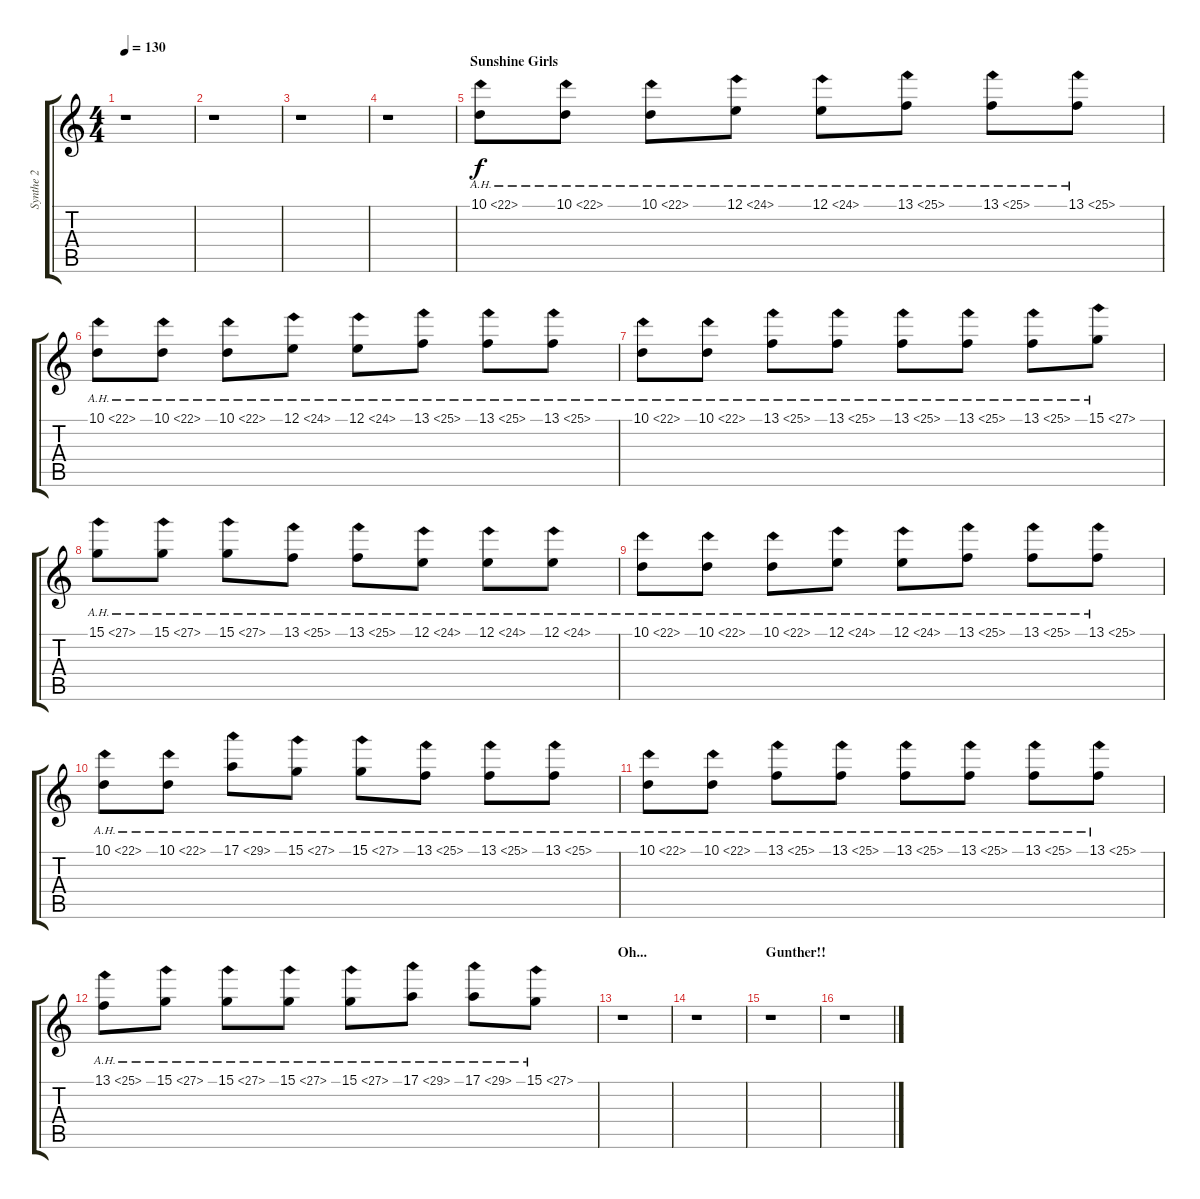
\track ("Synthe 2" "Synthe 2") {instrument pad1newage}
\staff {score tabs}
\tuning (E4 B3 G3 D3 A2 E2) {hide}
\ts (4 4)
\tempo 130
\clef g2
\ks c
r.1{dy f} |
r.1 |
r.1 |
r.1 |
\section ("" "Sunshine Girls")
10.1{ah 12}.8 10.1{ah 12}.8 10.1{ah 12}.8 12.1{ah 12}.8 12.1{ah 12}.8 13.1{ah 12}.8 13.1{ah 12}.8 13.1{ah 12}.8 |
10.1{ah 12}.8 10.1{ah 12}.8 10.1{ah 12}.8 12.1{ah 12}.8 12.1{ah 12}.8 13.1{ah 12}.8 13.1{ah 12}.8 13.1{ah 12}.8 |
10.1{ah 12}.8 10.1{ah 12}.8 13.1{ah 12}.8 13.1{ah 12}.8 13.1{ah 12}.8 13.1{ah 12}.8 13.1{ah 12}.8 15.1{ah 12}.8 |
15.1{ah 12}.8 15.1{ah 12}.8 15.1{ah 12}.8 13.1{ah 12}.8 13.1{ah 12}.8 12.1{ah 12}.8 12.1{ah 12}.8 12.1{ah 12}.8 |
10.1{ah 12}.8 10.1{ah 12}.8 10.1{ah 12}.8 12.1{ah 12}.8 12.1{ah 12}.8 13.1{ah 12}.8 13.1{ah 12}.8 13.1{ah 12}.8 |
10.1{ah 12}.8 10.1{ah 12}.8 17.1{ah 12}.8 15.1{ah 12}.8 15.1{ah 12}.8 13.1{ah 12}.8 13.1{ah 12}.8 13.1{ah 12}.8 |
10.1{ah 12}.8 10.1{ah 12}.8 13.1{ah 12}.8 13.1{ah 12}.8 13.1{ah 12}.8 13.1{ah 12}.8 13.1{ah 12}.8 13.1{ah 12}.8 |
13.1{ah 12}.8 15.1{ah 12}.8 15.1{ah 12}.8 15.1{ah 12}.8 15.1{ah 12}.8 17.1{ah 12}.8 17.1{ah 12}.8 15.1{ah 12}.8 |
\section ("" "Oh...")
r.1 |
r.1 |
\section ("" "Gunther!!")
r.1 |
r.1
